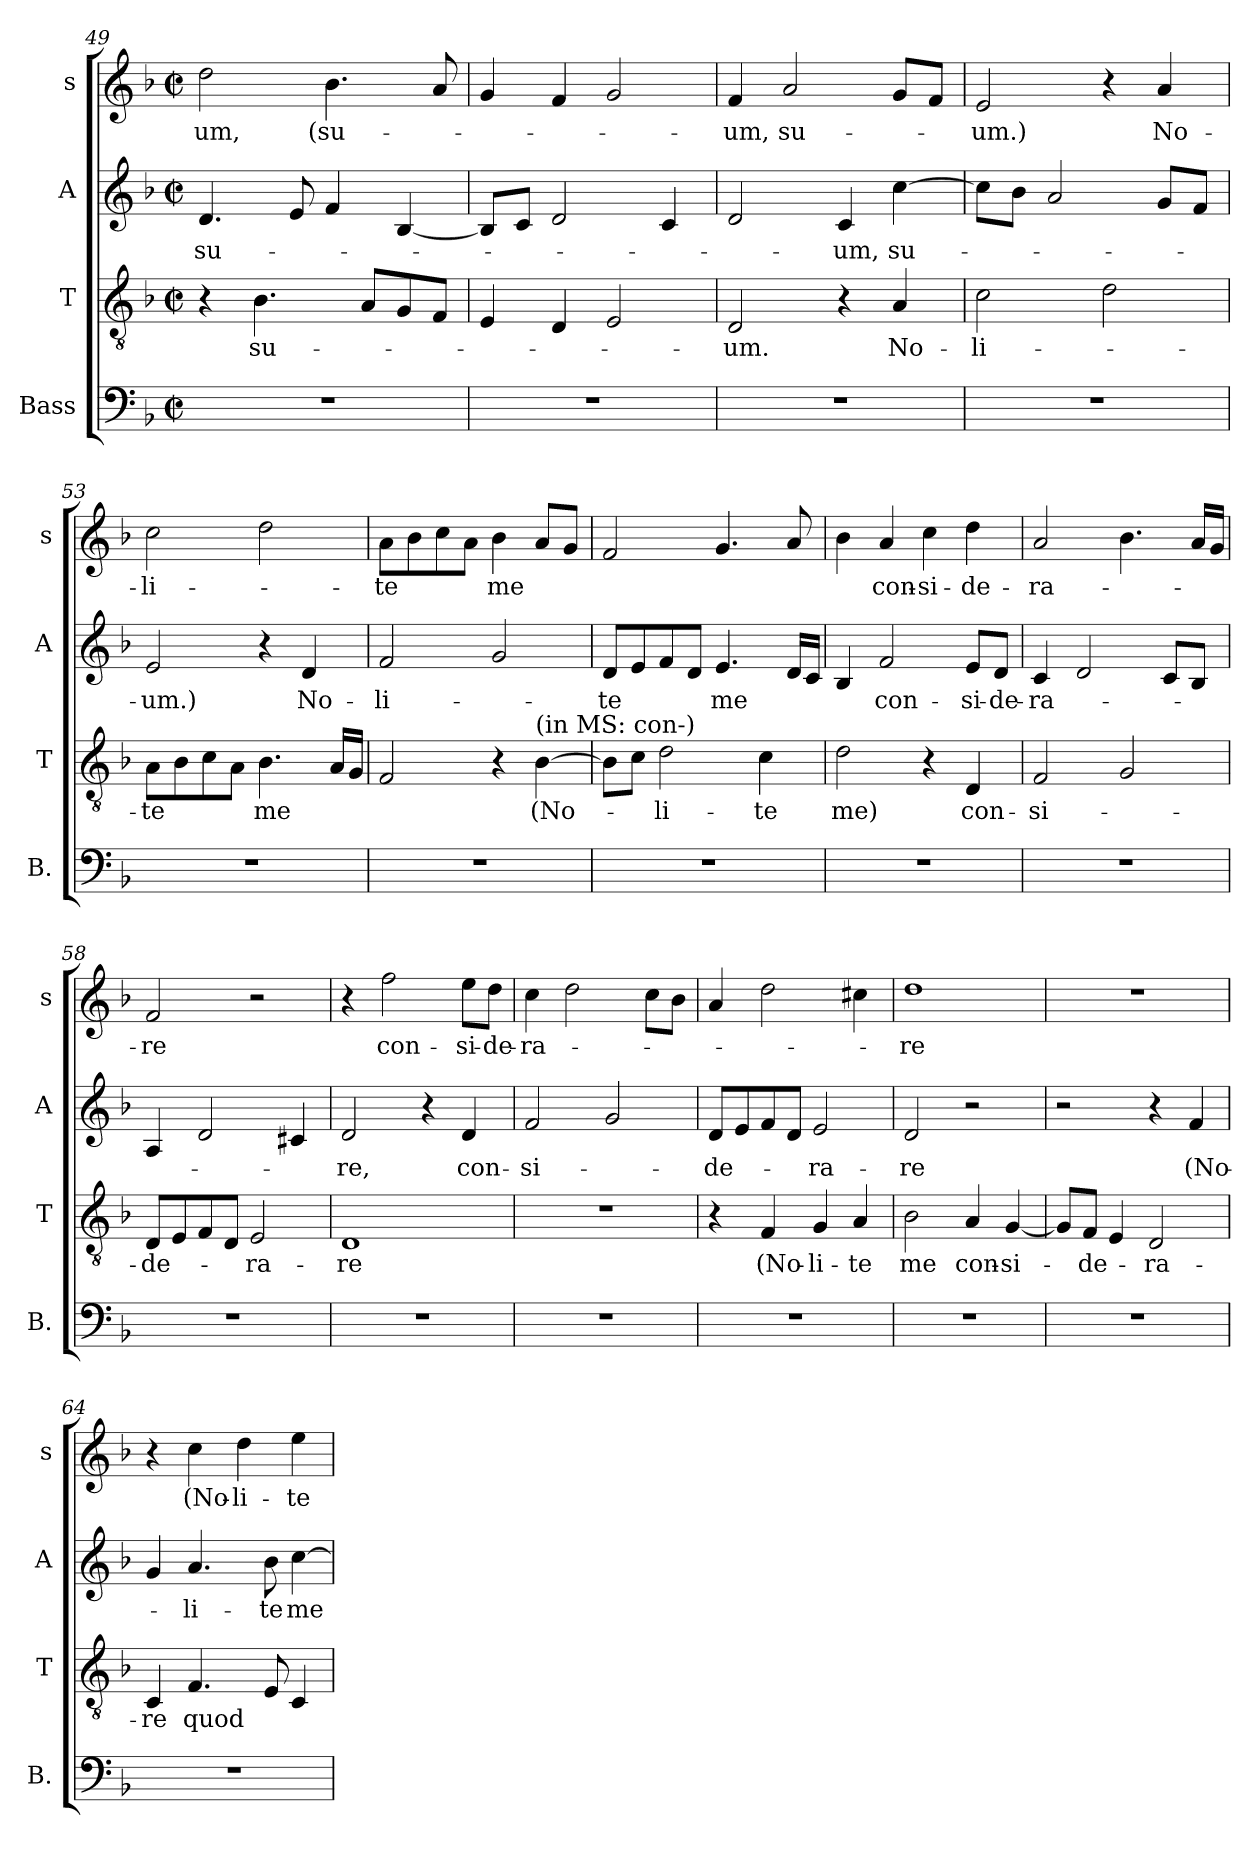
**kern	**kern	**text	**kern	**text	**kern	**text
*part4	*part3	*part3	*part2	*part2	*part1	*part1
*staff4	*staff3	*staff3	*staff2	*staff2	*staff1	*staff1
*I"Bass	*I"T	*	*I"A	*	*I"s	*
*I'B.	*I'T	*	*I'A	*	*I's	*
*clefF4	*clefGv2	*	*clefG2	*	*clefG2	*
*k[b-]	*k[b-]	*	*k[b-]	*	*k[b-]	*
*M2/2	*M2/2	*	*M2/2	*	*M2/2	*
*met(c|)	*met(c|)	*	*met(c|)	*	*met(c|)	*
=49	=49	=49	=49	=49	=49	=49
!	!	!	!	!LO:LY:b	!	!LO:LY:b
1r	4r	.	4.d/	su-	2dd\	-um,
!	!	!LO:LY:b	!	!	!	!
.	4.B-\	su-	.	.	.	.
.	.	.	8e/	.	.	.
!	!	!	!	!	!	!LO:LY:b
.	.	.	4f/	.	4.b-\	(su-
.	8AL	.	.	.	.	.
.	8G	.	[4B-/	.	.	.
.	8FJ	.	.	.	8a/	.
!!LO:PB:g=z
=50	=50	=50	=50	=50	=50	=50
1r	4E/	.	8B-L]	.	4g/	.
.	.	.	8cJ	.	.	.
.	4D/	.	2d/	.	4f/	.
.	2E/	.	.	.	2g/	.
.	.	.	4c/	.	.	.
=51	=51	=51	=51	=51	=51	=51
!	!	!LO:LY:b	!	!	!	!LO:LY:b
1r	2D/	-um.	2d/	.	4f/	-um,
!	!	!	!	!	!	!LO:LY:b
.	.	.	.	.	2a/	su-
!	!	!	!	!LO:LY:b	!	!
.	4r	.	4c/	-um,	.	.
!	!	!LO:LY:b	!	!LO:LY:b	!	!
.	4A/	No-	[4cc\	su-	8gL	.
.	.	.	.	.	8fJ	.
=52	=52	=52	=52	=52	=52	=52
!	!	!LO:LY:b	!	!	!	!LO:LY:b
1r	2c\	-li-	8ccL]	.	2e/	-um.)
.	.	.	8b-J	.	.	.
.	.	.	2a/	.	.	.
.	2d\	.	.	.	4r	.
!	!	!	!	!	!	!LO:LY:b
.	.	.	8gL	.	4a/	No-
.	.	.	8fJ	.	.	.
=53	=53	=53	=53	=53	=53	=53
!	!	!LO:LY:b	!	!LO:LY:b	!	!LO:LY:b
1r	8AL	-te	2e/	-um.)	2cc\	-li-
.	8B-	.	.	.	.	.
.	8c	.	.	.	.	.
.	8AJ	.	.	.	.	.
!	!	!LO:LY:b	!	!	!	!
.	4.B-\	me	4r	.	2dd\	.
!	!	!	!	!LO:LY:b	!	!
.	.	.	4d/	No-	.	.
.	16ALL	.	.	.	.	.
.	16GJJ	.	.	.	.	.
!!LO:LB:g=z
=54	=54	=54	=54	=54	=54	=54
!	!	!	!	!LO:LY:b	!	!LO:LY:b
1r	2F/	.	2f/	-li-	8aL	-te
.	.	.	.	.	8b-	.
.	.	.	.	.	8cc	.
.	.	.	.	.	8aJ	.
!	!	!	!	!	!	!LO:LY:b
.	4r	.	2g/	.	4b-\	me
!	!LO:TX:t=(in MS&colon; con-)	!	!	!	!	!
!	!	!LO:LY:b	!	!	!	!
.	[4B-\	(No-	.	.	8aL	.
.	.	.	.	.	8gJ	.
!!LO:LB:g=z
=55	=55	=55	=55	=55	=55	=55
!	!	!	!	!LO:LY:b	!	!
1r	8B-L]	.	8dL	-te	2f/	.
.	8cJ	.	8e	.	.	.
!	!	!LO:LY:b	!	!	!	!
.	2d\	-li-	8f	.	.	.
.	.	.	8dJ	.	.	.
!	!	!	!	!LO:LY:b	!	!
.	.	.	4.e/	me	4.g/	.
!	!	!LO:LY:b	!	!	!	!
.	4c\	te	.	.	.	.
.	.	.	16dLL	.	8a/	.
.	.	.	16cJJ	.	.	.
=56	=56	=56	=56	=56	=56	=56
!	!	!LO:LY:b	!	!	!	!
1r	2d\	me)	4B-/	.	4b-\	.
!	!	!	!	!LO:LY:b	!	!LO:LY:b
.	.	.	2f/	con-	4a/	con-
!	!	!	!	!	!	!LO:LY:b
.	4r	.	.	.	4cc\	-si-
!	!	!LO:LY:b	!	!LO:LY:b	!	!LO:LY:b
.	4D/	con-	8eL	-si-	4dd\	-de-
!	!	!	!	!LO:LY:b	!	!
.	.	.	8dJ	de-	.	.
=57	=57	=57	=57	=57	=57	=57
!	!	!LO:LY:b	!	!LO:LY:b	!	!LO:LY:b
1r	2F/	-si-	4c/	-ra-	2a/	-ra-
.	.	.	2d/	.	.	.
.	2G/	.	.	.	4.b-\	.
.	.	.	8cL	.	.	.
.	.	.	8B-J	.	16aLL	.
.	.	.	.	.	16gJJ	.
=58	=58	=58	=58	=58	=58	=58
!	!	!LO:LY:b	!	!	!	!LO:LY:b
1r	8DL	-de-	4A/	.	2f/	-re
.	8E	.	.	.	.	.
.	8F	.	2d/	.	.	.
.	8DJ	.	.	.	.	.
!	!	!LO:LY:b	!	!	!	!
.	2E/	-ra-	.	.	2r	.
.	.	.	4c#X/	.	.	.
!!LO:PB:g=z
=59	=59	=59	=59	=59	=59	=59
!	!	!LO:LY:b	!	!LO:LY:b	!	!
1r	1D	-re	2d/	-re,	4r	.
!	!	!	!	!	!	!LO:LY:b
.	.	.	.	.	2ff\	con-
.	.	.	4r	.	.	.
!	!	!	!	!LO:LY:b	!	!LO:LY:b
.	.	.	4d/	con-	8eeL	-si-
!	!	!	!	!	!	!LO:LY:b
.	.	.	.	.	8ddJ	de-
!!LO:PB:g=z
=60	=60	=60	=60	=60	=60	=60
!	!	!	!	!LO:LY:b	!	!LO:LY:b
1r	1r	.	2f/	-si-	4cc\	-ra-
.	.	.	.	.	2dd\	.
.	.	.	2g/	.	.	.
.	.	.	.	.	8ccL	.
.	.	.	.	.	8b-J	.
=61	=61	=61	=61	=61	=61	=61
!	!	!	!	!LO:LY:b	!	!
1r	4r	.	8dL	-de-	4a/	.
.	.	.	8e	.	.	.
!	!	!LO:LY:b	!	!	!	!
.	4F/	(No-	8f	.	2dd\	.
.	.	.	8dJ	.	.	.
!	!	!LO:LY:b	!	!LO:LY:b	!	!
.	4G/	-li-	2e/	-ra-	.	.
!	!	!LO:LY:b	!	!	!	!
.	4A/	-te	.	.	4cc#X\	.
=62	=62	=62	=62	=62	=62	=62
!	!	!LO:LY:b	!	!LO:LY:b	!	!LO:LY:b
1r	2B-\	me	2d/	-re	1dd	-re
!	!	!LO:LY:b	!	!	!	!
.	4A/	con-	2r	.	.	.
!	!	!LO:LY:b	!	!	!	!
.	[4G/	-si-	.	.	.	.
=63	=63	=63	=63	=63	=63	=63
1r	8GL]	.	2r	.	1r	.
!	!	!LO:LY:b	!	!	!	!
.	8FJ	-de-	.	.	.	.
.	4E/	.	.	.	.	.
!	!	!LO:LY:b	!	!	!	!
.	2D/	-ra-	4r	.	.	.
!	!	!	!	!LO:LY:b	!	!
.	.	.	4f/	(No-	.	.
=64	=64	=64	=64	=64	=64	=64
!	!	!LO:LY:b	!	!	!	!
1r	4C/	-re	4g/	.	4r	.
!	!	!LO:LY:b	!	!LO:LY:b	!	!LO:LY:b
.	4.F/	quod	4.a/	-li-	4cc\	(No-
!	!	!	!	!	!	!LO:LY:b
.	.	.	.	.	4dd\	-li-
!	!	!	!	!LO:LY:b	!	!
.	8E/	.	8b-\	-te	.	.
!	!	!	!	!LO:LY:b	!	!LO:LY:b
.	4C/	.	[4cc\	me	4ee\	-te
=	=	=	=	=	=	=
*-	*-	*-	*-	*-	*-	*-
